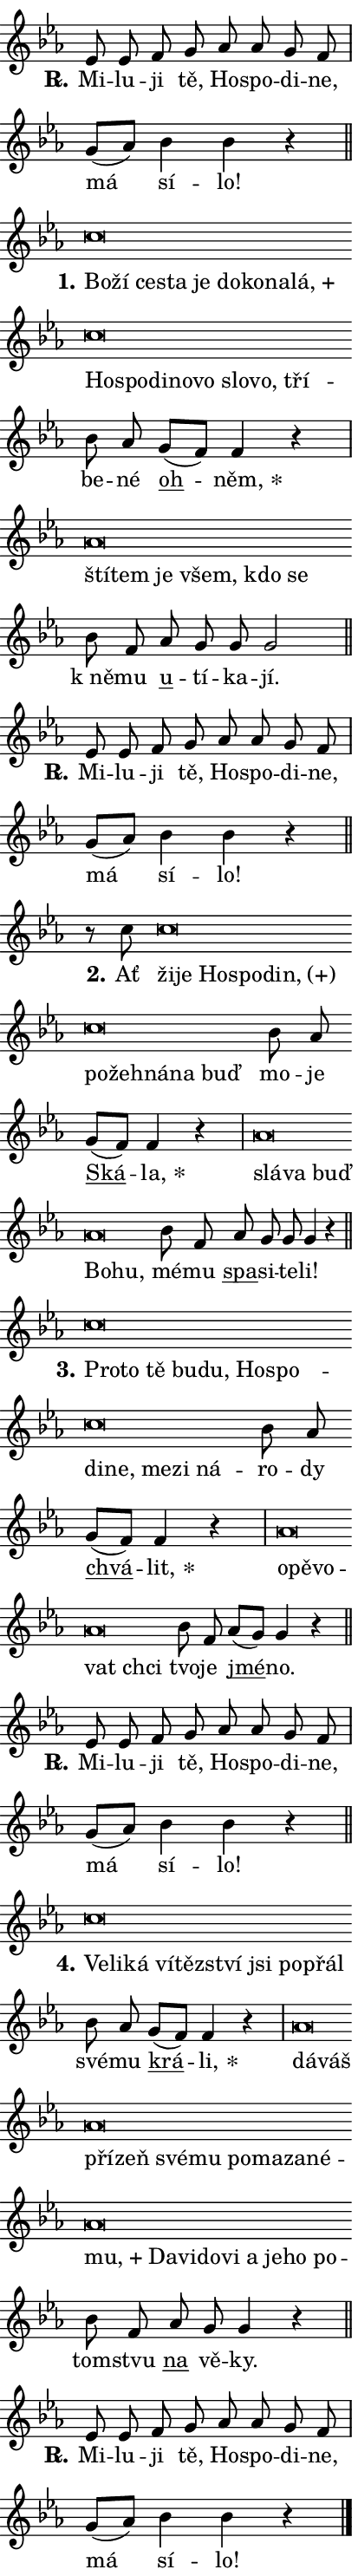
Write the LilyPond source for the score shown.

\version "2.24.0"
\header { tagline = "" }
\paper {
  indent = 0\cm
  top-margin = 0\cm
  right-margin = 0.13\cm % to fit lyric hyphens
  bottom-margin = 0\cm
  left-margin = 0\cm
  paper-width = 7\cm
  page-breaking = #ly:one-page-breaking
  system-system-spacing.basic-distance = #11
  score-system-spacing.basic-distance = #11
  ragged-last = ##f
}


%% Author: Thomas Morley
%% https://lists.gnu.org/archive/html/lilypond-user/2020-05/msg00002.html
#(define (line-position grob)
"Returns position of @var[grob} in current system:
   @code{'start}, if at first time-step
   @code{'end}, if at last time-step
   @code{'middle} otherwise
"
  (let* ((col (ly:item-get-column grob))
         (ln (ly:grob-object col 'left-neighbor))
         (rn (ly:grob-object col 'right-neighbor))
         (col-to-check-left (if (ly:grob? ln) ln col))
         (col-to-check-right (if (ly:grob? rn) rn col))
         (break-dir-left
           (and
             (ly:grob-property col-to-check-left 'non-musical #f)
             (ly:item-break-dir col-to-check-left)))
         (break-dir-right
           (and
             (ly:grob-property col-to-check-right 'non-musical #f)
             (ly:item-break-dir col-to-check-right))))
        (cond ((eqv? 1 break-dir-left) 'start)
              ((eqv? -1 break-dir-right) 'end)
              (else 'middle))))

#(define (tranparent-at-line-position vctor)
  (lambda (grob)
  "Relying on @code{line-position} select the relevant enry from @var{vctor}.
Used to determine transparency,"
    (case (line-position grob)
      ((end) (not (vector-ref vctor 0)))
      ((middle) (not (vector-ref vctor 1)))
      ((start) (not (vector-ref vctor 2))))))

noteHeadBreakVisibility =
#(define-music-function (break-visibility)(vector?)
"Makes @code{NoteHead}s transparent relying on @var{break-visibility}"
#{
  \override NoteHead.transparent =
    #(tranparent-at-line-position break-visibility)
#})

#(define delete-ledgers-for-transparent-note-heads
  (lambda (grob)
    "Reads whether a @code{NoteHead} is transparent.
If so this @code{NoteHead} is removed from @code{'note-heads} from
@var{grob}, which is supposed to be @code{LedgerLineSpanner}.
As a result ledgers are not printed for this @code{NoteHead}"
    (let* ((nhds-array (ly:grob-object grob 'note-heads))
           (nhds-list
             (if (ly:grob-array? nhds-array)
                 (ly:grob-array->list nhds-array)
                 '()))
           ;; Relies on the transparent-property being done before
           ;; Staff.LedgerLineSpanner.after-line-breaking is executed.
           ;; This is fragile ...
           (to-keep
             (remove
               (lambda (nhd)
                 (ly:grob-property nhd 'transparent #f))
               nhds-list)))
      ;; TODO find a better method to iterate over grob-arrays, similiar
      ;; to filter/remove etc for lists
      ;; For now rebuilt from scratch
      (set! (ly:grob-object grob 'note-heads)  '())
      (for-each
        (lambda (nhd)
          (ly:pointer-group-interface::add-grob grob 'note-heads nhd))
        to-keep))))

squashNotes = {
  \override NoteHead.X-extent = #'(-0.2 . 0.2)
  \override NoteHead.Y-extent = #'(-0.75 . 0)
  \override NoteHead.stencil =
    #(lambda (grob)
       (let ((pos (ly:grob-property grob 'staff-position)))
         (begin
           (if (< pos -7) (display "ERROR: Lower brevis then expected\n") (display "OK: Expected brevis position\n"))
           (if (<= pos -6) ly:text-interface::print ly:note-head::print))))
}
unSquashNotes = {
  \revert NoteHead.X-extent
  \revert NoteHead.Y-extent
  \revert NoteHead.stencil
}

hideNotes = \noteHeadBreakVisibility #begin-of-line-visible
unHideNotes = \noteHeadBreakVisibility #all-visible

% work-around for resetting accidentals
% https://lilypond.org/doc/v2.23/Documentation/notation/displaying-rhythms#unmetered-music
cadenzaMeasure = {
  \cadenzaOff
  \partial 1024 s1024
  \cadenzaOn
}

#(define-markup-command (accent layout props text) (markup?)
  "Underline accented syllable"
  (interpret-markup layout props
    #{\markup \override #'(offset . 4.3) \underline { #text }#}))

responsum = \markup \concat {
  "R" \hspace #-1.05 \path #0.1 #'((moveto 0 0.07) (lineto 0.9 0.8)) \hspace #0.05 "."
}

spaceSize = #0.6828661417322834 % exact space size for TeX Gyre Schola

\layout {
  \context {
    \Staff
    \remove "Time_signature_engraver"
    \override LedgerLineSpanner.after-line-breaking = #delete-ledgers-for-transparent-note-heads
  }
  \context {
    \Lyrics {
      \override LyricSpace.minimum-distance = \spaceSize
      \override LyricText.font-name = #"TeX Gyre Schola"
      \override LyricText.font-size = 1
      \override StanzaNumber.font-name = #"TeX Gyre Schola Bold"
      \override StanzaNumber.font-size = 1
    }
  }
  \context {
    \Score 
    \override NoteHead.text =
      #(lambda (grob) 
        (let ((pos (ly:grob-property grob 'staff-position)))
          #{\markup {
            \combine
              \halign #-0.55 \raise #(if (= pos -6) 0 0.5) \override #'(thickness . 2) \draw-line #'(3.2 . 0)
              \musicglyph "noteheads.sM1"
          }#}))
  }
}

% magnetic-lyrics.ily
%
%   written by
%     Jean Abou Samra <jean@abou-samra.fr>
%     Werner Lemberg <wl@gnu.org>
%
%   adapted by
%     Jiri Hon <jiri.hon@gmail.com>
%
% Version 2022-Apr-15

% https://www.mail-archive.com/lilypond-user@gnu.org/msg149350.html

#(define (Left_hyphen_pointer_engraver context)
   "Collect syllable-hyphen-syllable occurrences in lyrics and store
them in properties.  This engraver only looks to the left.  For
example, if the lyrics input is @code{foo -- bar}, it does the
following.

@itemize @bullet
@item
Set the @code{text} property of the @code{LyricHyphen} grob between
@q{foo} and @q{bar} to @code{foo}.

@item
Set the @code{left-hyphen} property of the @code{LyricText} grob with
text @q{foo} to the @code{LyricHyphen} grob between @q{foo} and
@q{bar}.
@end itemize

Use this auxiliary engraver in combination with the
@code{lyric-@/text::@/apply-@/magnetic-@/offset!} hook."
   (let ((hyphen #f)
         (text #f))
     (make-engraver
      (acknowledgers
       ((lyric-syllable-interface engraver grob source-engraver)
        (set! text grob)))
      (end-acknowledgers
       ((lyric-hyphen-interface engraver grob source-engraver)
        ;(when (not (grob::has-interface grob 'lyric-space-interface))
          (set! hyphen grob)));)
      ((stop-translation-timestep engraver)
       (when (and text hyphen)
         (ly:grob-set-object! text 'left-hyphen hyphen))
       (set! text #f)
       (set! hyphen #f)))))

#(define (lyric-text::apply-magnetic-offset! grob)
   "If the space between two syllables is less than the value in
property @code{LyricText@/.details@/.squash-threshold}, move the right
syllable to the left so that it gets concatenated with the left
syllable.

Use this function as a hook for
@code{LyricText@/.after-@/line-@/breaking} if the
@code{Left_@/hyphen_@/pointer_@/engraver} is active."
   (let ((hyphen (ly:grob-object grob 'left-hyphen #f)))
     (when hyphen
       (let ((left-text (ly:spanner-bound hyphen LEFT)))
         (when (grob::has-interface left-text 'lyric-syllable-interface)
           (let* ((common (ly:grob-common-refpoint grob left-text X))
                  (this-x-ext (ly:grob-extent grob common X))
                  (left-x-ext
                   (begin
                     ;; Trigger magnetism for left-text.
                     (ly:grob-property left-text 'after-line-breaking)
                     (ly:grob-extent left-text common X)))
                  ;; `delta` is the gap width between two syllables.
                  (delta (- (interval-start this-x-ext)
                            (interval-end left-x-ext)))
                  (details (ly:grob-property grob 'details))
                  (threshold (assoc-get 'squash-threshold details 0.2)))
             (when (< delta threshold)
               (let* (;; We have to manipulate the input text so that
                      ;; ligatures crossing syllable boundaries are not
                      ;; disabled.  For languages based on the Latin
                      ;; script this is essentially a beautification.
                      ;; However, for non-Western scripts it can be a
                      ;; necessity.
                      (lt (ly:grob-property left-text 'text))
                      (rt (ly:grob-property grob 'text))
                      (is-space (grob::has-interface hyphen 'lyric-space-interface))
                      (space (if is-space " " ""))
                      (extra-delta (if is-space spaceSize 0))
                      ;; Append new syllable.
                      (ltrt-space (if (and (string? lt) (string? rt))
                                (string-append lt space rt)
                                (make-concat-markup (list lt space rt))))
                      ;; Right-align `ltrt` to the right side.
                      (ltrt-space-markup (grob-interpret-markup
                               grob
                               (make-translate-markup
                                (cons (interval-length this-x-ext) 0)
                                (make-right-align-markup ltrt-space)))))
                 (begin
                   ;; Don't print `left-text`.
                   (ly:grob-set-property! left-text 'stencil #f)
                   ;; Set text and stencil (which holds all collected
                   ;; syllables so far) and shift it to the left.
                   (ly:grob-set-property! grob 'text ltrt-space)
                   (ly:grob-set-property! grob 'stencil ltrt-space-markup)
                   (ly:grob-translate-axis! grob (- (- delta extra-delta)) X))))))))))


#(define (lyric-hyphen::displace-bounds-first grob)
   ;; Make very sure this callback isn't triggered too early.
   (let ((left (ly:spanner-bound grob LEFT))
         (right (ly:spanner-bound grob RIGHT)))
     (ly:grob-property left 'after-line-breaking)
     (ly:grob-property right 'after-line-breaking)
     (ly:lyric-hyphen::print grob)))

squashThreshold = #0.4

\layout {
  \context {
    \Lyrics
    \consists #Left_hyphen_pointer_engraver
    \override LyricText.after-line-breaking =
      #lyric-text::apply-magnetic-offset!
    \override LyricHyphen.stencil = #lyric-hyphen::displace-bounds-first
    \override LyricText.details.squash-threshold = \squashThreshold
    \override LyricHyphen.minimum-distance = 0
    \override LyricHyphen.minimum-length = \squashThreshold
  }
}

squashText = \override LyricText.details.squash-threshold = 9999
unSquashText = \override LyricText.details.squash-threshold = \squashThreshold

leftText = \override LyricText.self-alignment-X = #LEFT
unLeftText = \revert LyricText.self-alignment-X

starOffset = #(lambda (grob) 
                (let ((x_offset (ly:self-alignment-interface::aligned-on-x-parent grob)))
                  (if (= x_offset 0) 0 (+ x_offset 1.2))))

star = #(define-music-function (syllable)(string?)
"Append star separator at the end of a syllable"
#{
  \once \override LyricText.X-offset = #starOffset
  \lyricmode { \markup {
    #syllable
    \override #'((font-name . "TeX Gyre Schola Bold")) \hspace #0.2 \lower #0.65 \larger "*"
  } }
#})

starAccent = #(define-music-function (syllable)(string?)
"Append star separator at the end of a syllable and make accent"
#{
  \once \override LyricText.X-offset = #starOffset
  \lyricmode { \markup {
    \accent #syllable
    \override #'((font-name . "TeX Gyre Schola Bold")) \hspace #0.2 \lower #0.65 \larger "*"
  } }
#})

breath = #(define-music-function (syllable)(string?)
"Append breathing indicator at the end of a syllable"
#{
  \lyricmode { \markup { #syllable "+" } }
#})

optionalBreath = #(define-music-function (syllable)(string?)
"Append optional breathing indicator at the end of a syllable"
#{
  \lyricmode { \markup { #syllable "(+)" } }
#})


\score {
    <<
        \new Voice = "melody" { \cadenzaOn \key es \major \relative { es'8 es f g as as g f \cadenzaMeasure \bar "|" g[( as)] bes4 bes r \cadenzaMeasure \bar "||" \break } }
        \new Lyrics \lyricsto "melody" { \lyricmode { \set stanza = \responsum
Mi -- lu -- ji tě, Ho -- spo -- di -- ne, má sí -- lo! } }
    >>
    \layout {}
}

\score {
    <<
        \new Voice = "melody" { \cadenzaOn \key es \major \relative { \squashNotes c''\breve*1/16 \hideNotes \breve*1/16 \bar "" \breve*1/16 \bar "" \breve*1/16 \bar "" \breve*1/16 \bar "" \breve*1/16 \bar "" \breve*1/16 \bar "" \breve*1/16 \bar "" \breve*1/16 \bar "" \breve*1/16 \bar "" \breve*1/16 \bar "" \breve*1/16 \bar "" \breve*1/16 \bar "" \breve*1/16 \bar "" \breve*1/16 \bar "" \breve*1/16 \breve*1/16 \bar "" \unHideNotes \unSquashNotes bes8 as \bar "" g[( f)] f4 r \cadenzaMeasure \bar "|" \squashNotes as\breve*1/16 \hideNotes \breve*1/16 \bar "" \breve*1/16 \bar "" \breve*1/16 \bar "" \breve*1/16 \breve*1/16 \bar "" \unHideNotes \unSquashNotes bes8 f \bar "" as g g g2 \cadenzaMeasure \bar "||" \break } }
        \new Lyrics \lyricsto "melody" { \lyricmode { \set stanza = "1."
\leftText Bo -- \squashText ží ce -- sta je do -- ko -- na -- \breath "lá," Ho -- spo -- di -- no -- vo slo -- vo, tří -- \unLeftText \unSquashText be -- né \markup \accent oh -- \star něm, \leftText ští -- \squashText tem je všem, kdo se \unLeftText \unSquashText "k ně" -- mu \markup \accent u -- tí -- ka -- jí. } }
    >>
    \layout {}
}

\score {
    <<
        \new Voice = "melody" { \cadenzaOn \key es \major \relative { es'8 es f g as as g f \cadenzaMeasure \bar "|" g[( as)] bes4 bes r \cadenzaMeasure \bar "||" \break } }
        \new Lyrics \lyricsto "melody" { \lyricmode { \set stanza = \responsum
Mi -- lu -- ji tě, Ho -- spo -- di -- ne, má sí -- lo! } }
    >>
    \layout {}
}

\score {
    <<
        \new Voice = "melody" { \cadenzaOn \key es \major \relative { r8 c''8 \squashNotes c\breve*1/16 \hideNotes \breve*1/16 \bar "" \breve*1/16 \bar "" \breve*1/16 \bar "" \breve*1/16 \bar "" \breve*1/16 \bar "" \breve*1/16 \bar "" \breve*1/16 \bar "" \breve*1/16 \breve*1/16 \bar "" \unHideNotes \unSquashNotes bes8 as \bar "" g[( f)] f4 r \cadenzaMeasure \bar "|" \squashNotes as\breve*1/16 \hideNotes \breve*1/16 \bar "" \breve*1/16 \bar "" \breve*1/16 \breve*1/16 \bar "" \unHideNotes \unSquashNotes bes8 f \bar "" as g g g4 r \cadenzaMeasure \bar "||" \break } }
        \new Lyrics \lyricsto "melody" { \lyricmode { \set stanza = "2."
Ať \leftText ži -- \squashText je Ho -- spo -- \optionalBreath din, po -- žeh -- ná -- na buď \unLeftText \unSquashText mo -- je \markup \accent Ská -- \star la, \leftText slá -- \squashText va buď Bo -- hu, \unLeftText \unSquashText mé -- mu \markup \accent spa -- si -- te -- li! } }
    >>
    \layout {}
}

\score {
    <<
        \new Voice = "melody" { \cadenzaOn \key es \major \relative { \squashNotes c''\breve*1/16 \hideNotes \breve*1/16 \bar "" \breve*1/16 \bar "" \breve*1/16 \bar "" \breve*1/16 \bar "" \breve*1/16 \bar "" \breve*1/16 \bar "" \breve*1/16 \bar "" \breve*1/16 \bar "" \breve*1/16 \bar "" \breve*1/16 \breve*1/16 \bar "" \unHideNotes \unSquashNotes bes8 as \bar "" g[( f)] f4 r \cadenzaMeasure \bar "|" \squashNotes as\breve*1/16 \hideNotes \breve*1/16 \bar "" \breve*1/16 \bar "" \breve*1/16 \breve*1/16 \bar "" \unHideNotes \unSquashNotes bes8 f \bar "" as[( g)] g4 r \cadenzaMeasure \bar "||" \break } }
        \new Lyrics \lyricsto "melody" { \lyricmode { \set stanza = "3."
\leftText Pro -- \squashText to tě bu -- du, Ho -- spo -- di -- ne, me -- zi ná -- \unLeftText \unSquashText ro -- dy \markup \accent chvá -- \star lit, \leftText o -- \squashText pě -- vo -- vat chci \unLeftText \unSquashText tvo -- je \markup \accent jmé -- no. } }
    >>
    \layout {}
}

\score {
    <<
        \new Voice = "melody" { \cadenzaOn \key es \major \relative { es'8 es f g as as g f \cadenzaMeasure \bar "|" g[( as)] bes4 bes r \cadenzaMeasure \bar "||" \break } }
        \new Lyrics \lyricsto "melody" { \lyricmode { \set stanza = \responsum
Mi -- lu -- ji tě, Ho -- spo -- di -- ne, má sí -- lo! } }
    >>
    \layout {}
}

\score {
    <<
        \new Voice = "melody" { \cadenzaOn \key es \major \relative { \squashNotes c''\breve*1/16 \hideNotes \breve*1/16 \bar "" \breve*1/16 \bar "" \breve*1/16 \bar "" \breve*1/16 \bar "" \breve*1/16 \bar "" \breve*1/16 \bar "" \breve*1/16 \breve*1/16 \bar "" \unHideNotes \unSquashNotes bes8 as \bar "" g[( f)] f4 r \cadenzaMeasure \bar "|" \squashNotes as\breve*1/16 \hideNotes \breve*1/16 \bar "" \breve*1/16 \bar "" \breve*1/16 \bar "" \breve*1/16 \bar "" \breve*1/16 \bar "" \breve*1/16 \bar "" \breve*1/16 \bar "" \breve*1/16 \bar "" \breve*1/16 \bar "" \breve*1/16 \bar "" \breve*1/16 \bar "" \breve*1/16 \bar "" \breve*1/16 \bar "" \breve*1/16 \bar "" \breve*1/16 \bar "" \breve*1/16 \bar "" \breve*1/16 \breve*1/16 \bar "" \unHideNotes \unSquashNotes bes8 f \bar "" as g g4 r \cadenzaMeasure \bar "||" \break } }
        \new Lyrics \lyricsto "melody" { \lyricmode { \set stanza = "4."
\leftText Ve -- \squashText li -- ká ví -- těz -- ství jsi po -- přál \unLeftText \unSquashText své -- mu \markup \accent krá -- \star li, \leftText dá -- \squashText váš pří -- zeň své -- mu po -- ma -- za -- né -- \breath "mu," Da -- vi -- do -- vi a je -- ho po -- \unLeftText \unSquashText tom -- stvu \markup \accent na vě -- ky. } }
    >>
    \layout {}
}

\score {
    <<
        \new Voice = "melody" { \cadenzaOn \key es \major \relative { es'8 es f g as as g f \cadenzaMeasure \bar "|" g[( as)] bes4 bes r \cadenzaMeasure \bar "||" \break } \bar "|." }
        \new Lyrics \lyricsto "melody" { \lyricmode { \set stanza = \responsum
Mi -- lu -- ji tě, Ho -- spo -- di -- ne, má sí -- lo! } }
    >>
    \layout {}
}
